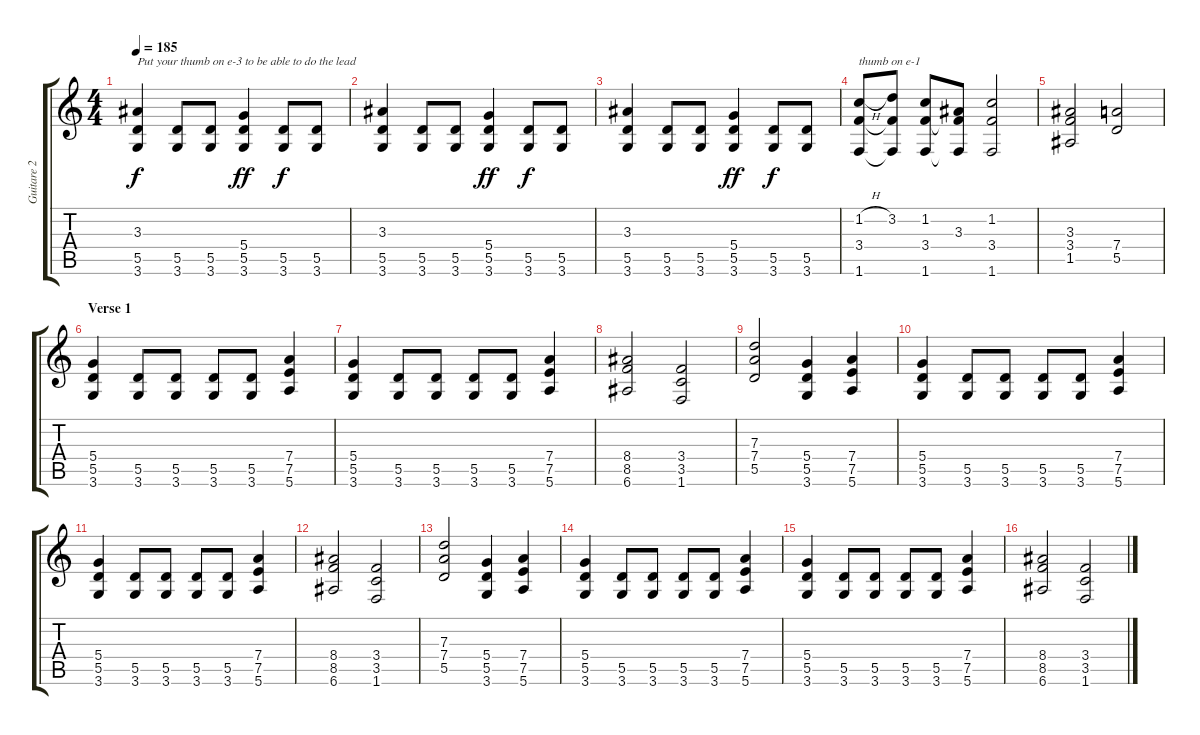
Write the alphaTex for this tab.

\track ("Guitare 2" "Guitare 2") {instrument distortionguitar}
\staff {score tabs}
\tuning (E4 B3 G3 D3 A2 E2) {hide}
\ts (4 4)
\tempo 185
\clef g2
\ks c
(3.3 5.5 3.6).4{txt "Put your thumb on e-3 to be able to do the lead" dy f} (5.5 3.6).8 (5.5 3.6).8 (5.4 5.5 3.6).4{dy ff} (5.5 3.6).8{dy f} (5.5 3.6).8 |
(3.3 5.5 3.6).4 (5.5 3.6).8 (5.5 3.6).8 (5.4 5.5 3.6).4{dy ff} (5.5 3.6).8{dy f} (5.5 3.6).8 |
(3.3 5.5 3.6).4 (5.5 3.6).8 (5.5 3.6).8 (5.4 5.5 3.6).4{dy ff} (5.5 3.6).8{dy f} (5.5 3.6).8 |
(1.2{h} 3.4 1.6).8{txt "thumb on e-1"} (3.2 3.4{t} 1.6{t}).8 (1.2 3.4 1.6).8 (3.3 3.4{t} 1.6{t}).8 (1.2 3.4 1.6).2 |
(3.3 3.4 1.5).2 (7.4 5.5).2 |
\section ("" "Verse 1")
(5.4 5.5 3.6).4 (5.5 3.6).8 (5.5 3.6).8 (5.5 3.6).8 (5.5 3.6).8 (7.4 7.5 5.6).4 |
(5.4 5.5 3.6).4 (5.5 3.6).8 (5.5 3.6).8 (5.5 3.6).8 (5.5 3.6).8 (7.4 7.5 5.6).4 |
(8.4 8.5 6.6).2 (3.4 3.5 1.6).2 |
(7.3 7.4 5.5).2 (5.4 5.5 3.6).4 (7.4 7.5 5.6).4 |
(5.4 5.5 3.6).4 (5.5 3.6).8 (5.5 3.6).8 (5.5 3.6).8 (5.5 3.6).8 (7.4 7.5 5.6).4 |
(5.4 5.5 3.6).4 (5.5 3.6).8 (5.5 3.6).8 (5.5 3.6).8 (5.5 3.6).8 (7.4 7.5 5.6).4 |
(8.4 8.5 6.6).2 (3.4 3.5 1.6).2 |
(7.3 7.4 5.5).2 (5.4 5.5 3.6).4 (7.4 7.5 5.6).4 |
(5.4 5.5 3.6).4 (5.5 3.6).8 (5.5 3.6).8 (5.5 3.6).8 (5.5 3.6).8 (7.4 7.5 5.6).4 |
(5.4 5.5 3.6).4 (5.5 3.6).8 (5.5 3.6).8 (5.5 3.6).8 (5.5 3.6).8 (7.4 7.5 5.6).4 |
(8.4 8.5 6.6).2 (3.4 3.5 1.6).2
